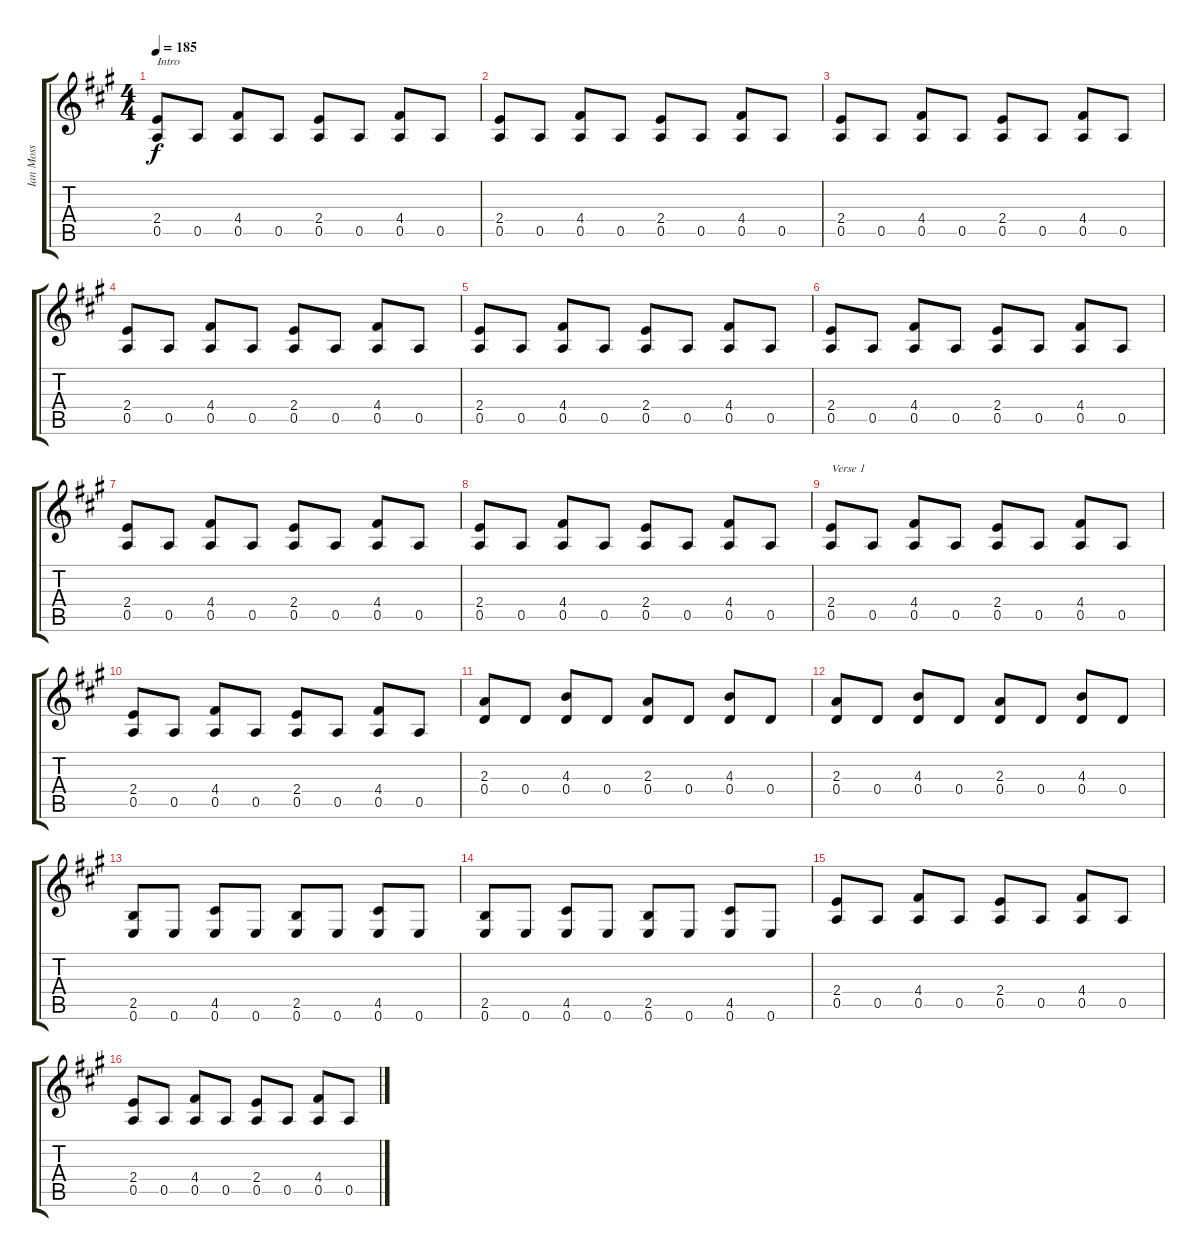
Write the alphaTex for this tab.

\track ("Ian Moss" "Ian Moss") {instrument overdrivenguitar}
\staff {score tabs}
\tuning (E4 B3 G3 D3 A2 E2) {hide}
\ts (4 4)
\tempo 185
\clef g2
\ks a
(2.4 0.5).8{txt "Intro" dy f instrument overdrivenguitar} 0.5.8 (4.4 0.5).8 0.5.8 (2.4 0.5).8 0.5.8 (4.4 0.5).8 0.5.8 |
(2.4 0.5).8 0.5.8 (4.4 0.5).8 0.5.8 (2.4 0.5).8 0.5.8 (4.4 0.5).8 0.5.8 |
(2.4 0.5).8 0.5.8 (4.4 0.5).8 0.5.8 (2.4 0.5).8 0.5.8 (4.4 0.5).8 0.5.8 |
(2.4 0.5).8 0.5.8 (4.4 0.5).8 0.5.8 (2.4 0.5).8 0.5.8 (4.4 0.5).8 0.5.8 |
(2.4 0.5).8 0.5.8 (4.4 0.5).8 0.5.8 (2.4 0.5).8 0.5.8 (4.4 0.5).8 0.5.8 |
(2.4 0.5).8 0.5.8 (4.4 0.5).8 0.5.8 (2.4 0.5).8 0.5.8 (4.4 0.5).8 0.5.8 |
(2.4 0.5).8 0.5.8 (4.4 0.5).8 0.5.8 (2.4 0.5).8 0.5.8 (4.4 0.5).8 0.5.8 |
(2.4 0.5).8 0.5.8 (4.4 0.5).8 0.5.8 (2.4 0.5).8 0.5.8 (4.4 0.5).8 0.5.8 |
(2.4 0.5).8{txt "Verse 1"} 0.5.8 (4.4 0.5).8 0.5.8 (2.4 0.5).8 0.5.8 (4.4 0.5).8 0.5.8 |
(2.4 0.5).8 0.5.8 (4.4 0.5).8 0.5.8 (2.4 0.5).8 0.5.8 (4.4 0.5).8 0.5.8 |
(2.3 0.4).8 0.4.8 (4.3 0.4).8 0.4.8 (2.3 0.4).8 0.4.8 (4.3 0.4).8 0.4.8 |
(2.3 0.4).8 0.4.8 (4.3 0.4).8 0.4.8 (2.3 0.4).8 0.4.8 (4.3 0.4).8 0.4.8 |
(2.5 0.6).8 0.6.8 (4.5 0.6).8 0.6.8 (2.5 0.6).8 0.6.8 (4.5 0.6).8 0.6.8 |
(2.5 0.6).8 0.6.8 (4.5 0.6).8 0.6.8 (2.5 0.6).8 0.6.8 (4.5 0.6).8 0.6.8 |
(2.4 0.5).8 0.5.8 (4.4 0.5).8 0.5.8 (2.4 0.5).8 0.5.8 (4.4 0.5).8 0.5.8 |
(2.4 0.5).8 0.5.8 (4.4 0.5).8 0.5.8 (2.4 0.5).8 0.5.8 (4.4 0.5).8 0.5.8
